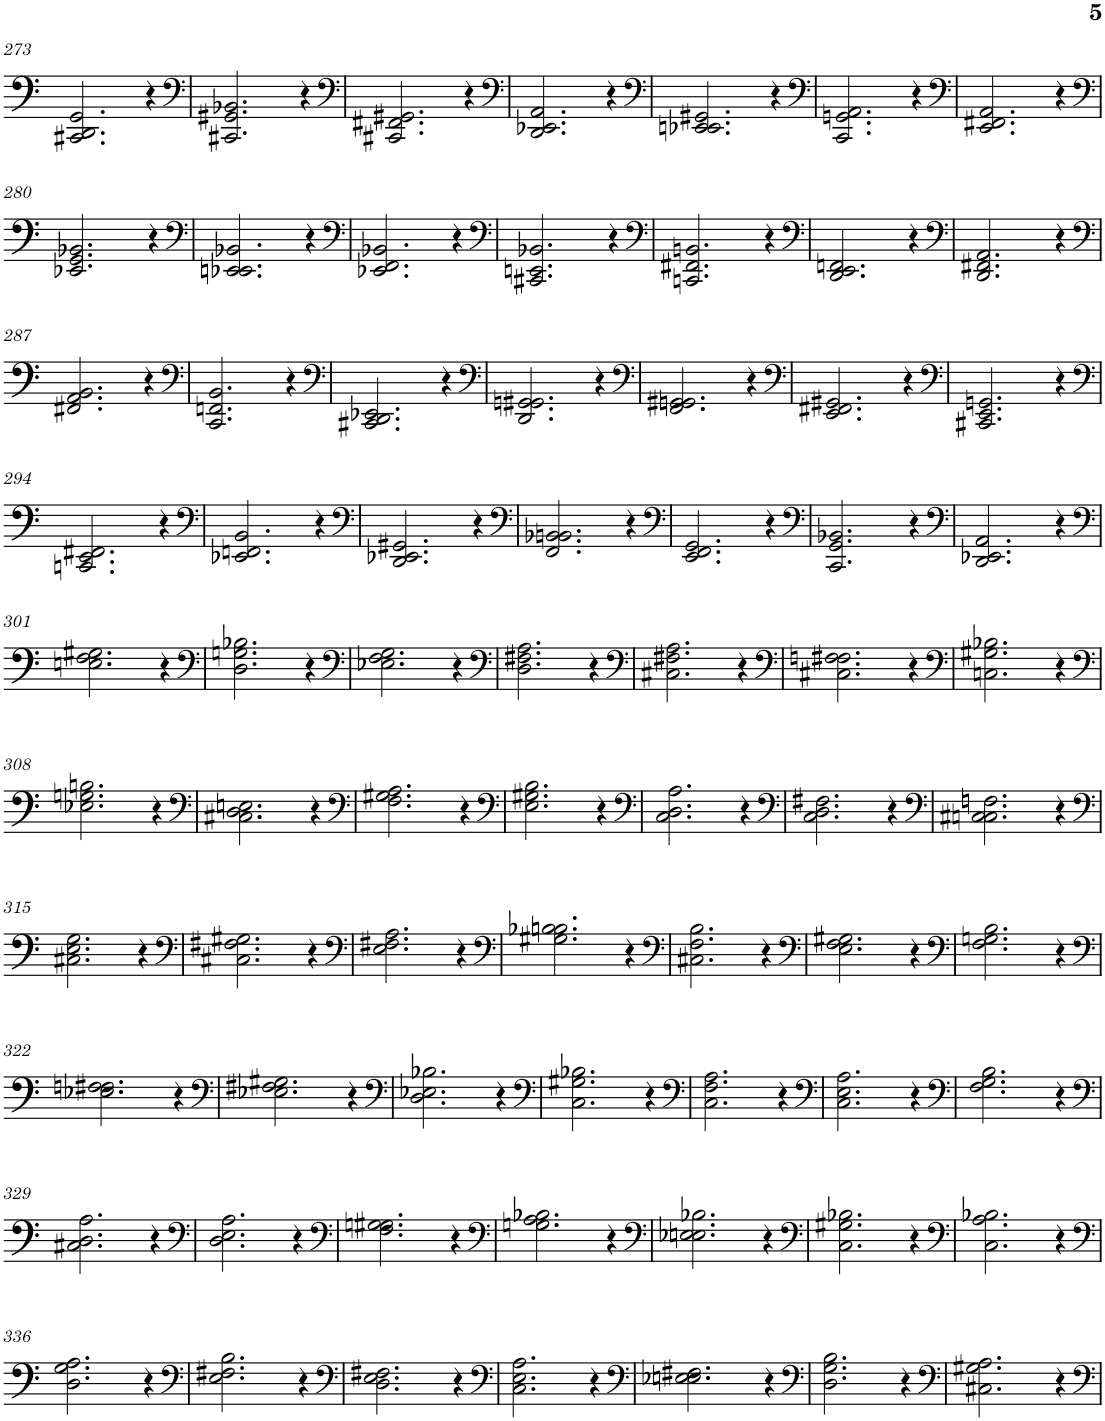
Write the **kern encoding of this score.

**kern
*part1
*staff1
*I"None
!!LO:PB:g=z
*clefF4
*k[]
*M4/4
=273
2.CC#X/ 2.DD/ 2.GG/
4r
=274
*clefF4
2.CC#X/ 2.GG#X/ 2.BB-X/
4r
=275
*clefF4
2.CC#X/ 2.FF#X/ 2.GG#X/
4r
=276
*clefF4
2.DD/ 2.EE-X/ 2.AA/
4r
=277
*clefF4
2.EE-X/ 2.EEn/ 2.GG#X/
4r
=278
*clefF4
2.CC/ 2.GGn/ 2.AA/
4r
=279
*clefF4
2.EE/ 2.FF#X/ 2.AA/
4r
!!LO:LB:g=z
=280
*clefF4
2.EE-X/ 2.GG/ 2.BB-X/
4r
=281
*clefF4
2.EE-X/ 2.EEn/ 2.BB-X/
4r
=282
*clefF4
2.EE-X/ 2.FF/ 2.BB-X/
4r
=283
*clefF4
2.CC#X/ 2.EEn/ 2.BB-X/
4r
=284
*clefF4
2.CCn/ 2.FF#X/ 2.BBn/
4r
=285
*clefF4
2.DD/ 2.EE/ 2.FFn/
4r
=286
*clefF4
2.DD/ 2.FF#X/ 2.AA/
4r
!!LO:LB:g=z
=287
*clefF4
2.FF#X/ 2.AA/ 2.BB/
4r
=288
*clefF4
2.CC/ 2.FFn/ 2.BB/
4r
=289
*clefF4
2.CC#X/ 2.DD/ 2.EE-X/
4r
=290
*clefF4
2.DD/ 2.GGn/ 2.GG#X/
4r
=291
*clefF4
2.FF/ 2.GGn/ 2.GG#X/
4r
=292
*clefF4
2.EE/ 2.FF#X/ 2.GG#X/
4r
=293
*clefF4
2.CC#X/ 2.EE/ 2.GGn/
4r
!!LO:LB:g=z
=294
*clefF4
2.CCn/ 2.EE/ 2.FF#X/
4r
=295
*clefF4
2.EE-X/ 2.FFn/ 2.BB/
4r
=296
*clefF4
2.DD/ 2.EE-X/ 2.GG#X/
4r
=297
*clefF4
2.FF/ 2.BB-X/ 2.BBn/
4r
=298
*clefF4
2.EE/ 2.FF/ 2.GG/
4r
=299
*clefF4
2.CC/ 2.GG/ 2.BB-X/
4r
=300
*clefF4
2.DD/ 2.EE-X/ 2.AA/
4r
!!LO:LB:g=z
=301
*clefF4
2.En\ 2.F\ 2.G#X\
4r
=302
*clefF4
2.D\ 2.Gn\ 2.B-X\
4r
=303
*clefF4
2.E-X\ 2.F\ 2.G\
4r
=304
*clefF4
2.D\ 2.F#X\ 2.A\
4r
=305
*clefF4
2.C#X\ 2.F#X\ 2.A\
4r
=306
*clefF4
2.C#X\ 2.Fn\ 2.F#X\
4r
=307
*clefF4
2.Cn\ 2.G#X\ 2.B-X\
4r
!!LO:LB:g=z
=308
*clefF4
2.E-X\ 2.Gn\ 2.Bn\
4r
=309
*clefF4
2.C#X\ 2.D\ 2.En\
4r
=310
*clefF4
2.F\ 2.G#X\ 2.A\
4r
=311
*clefF4
2.E\ 2.G#X\ 2.B\
4r
=312
*clefF4
2.C\ 2.D\ 2.A\
4r
=313
*clefF4
2.C\ 2.D\ 2.F#X\
4r
=314
*clefF4
2.Cn\ 2.C#X\ 2.Fn\
4r
!!LO:LB:g=z
=315
*clefF4
2.C#X\ 2.E\ 2.G\
4r
=316
*clefF4
2.C#X\ 2.F#X\ 2.G#X\
4r
=317
*clefF4
2.E\ 2.F#X\ 2.A\
4r
=318
*clefF4
2.G#X\ 2.B-X\ 2.Bn\
4r
=319
*clefF4
2.C#X\ 2.F\ 2.B\
4r
=320
*clefF4
2.E\ 2.F\ 2.G#X\
4r
=321
*clefF4
2.F\ 2.Gn\ 2.B\
4r
!!LO:LB:g=z
=322
*clefF4
2.E-X\ 2.Fn\ 2.F#X\
4r
=323
*clefF4
2.E-X\ 2.F#X\ 2.G#X\
4r
=324
*clefF4
2.D\ 2.E-X\ 2.B-X\
4r
=325
*clefF4
2.C\ 2.G#X\ 2.B-X\
4r
=326
*clefF4
2.C\ 2.F\ 2.A\
4r
=327
*clefF4
2.C\ 2.E\ 2.A\
4r
=328
*clefF4
2.F\ 2.G\ 2.B\
4r
!!LO:LB:g=z
=329
*clefF4
2.C#X\ 2.D\ 2.A\
4r
=330
*clefF4
2.D\ 2.E\ 2.A\
4r
=331
*clefF4
2.F\ 2.Gn\ 2.G#X\
4r
=332
*clefF4
2.Gn\ 2.A\ 2.B-X\
4r
=333
*clefF4
2.E-X\ 2.En\ 2.B-X\
4r
=334
*clefF4
2.C\ 2.G#X\ 2.B-X\
4r
=335
*clefF4
2.C\ 2.A\ 2.B-X\
4r
!!LO:LB:g=z
=336
*clefF4
2.D\ 2.G\ 2.A\
4r
=337
*clefF4
2.E\ 2.F#X\ 2.B\
4r
=338
*clefF4
2.D\ 2.E\ 2.F#X\
4r
=339
*clefF4
2.C\ 2.E\ 2.A\
4r
=340
*clefF4
2.E-X\ 2.En\ 2.F#X\
4r
=341
*clefF4
2.D\ 2.G\ 2.B\
4r
=342
*clefF4
2.C#X\ 2.G#X\ 2.A\
4r
=
*-
